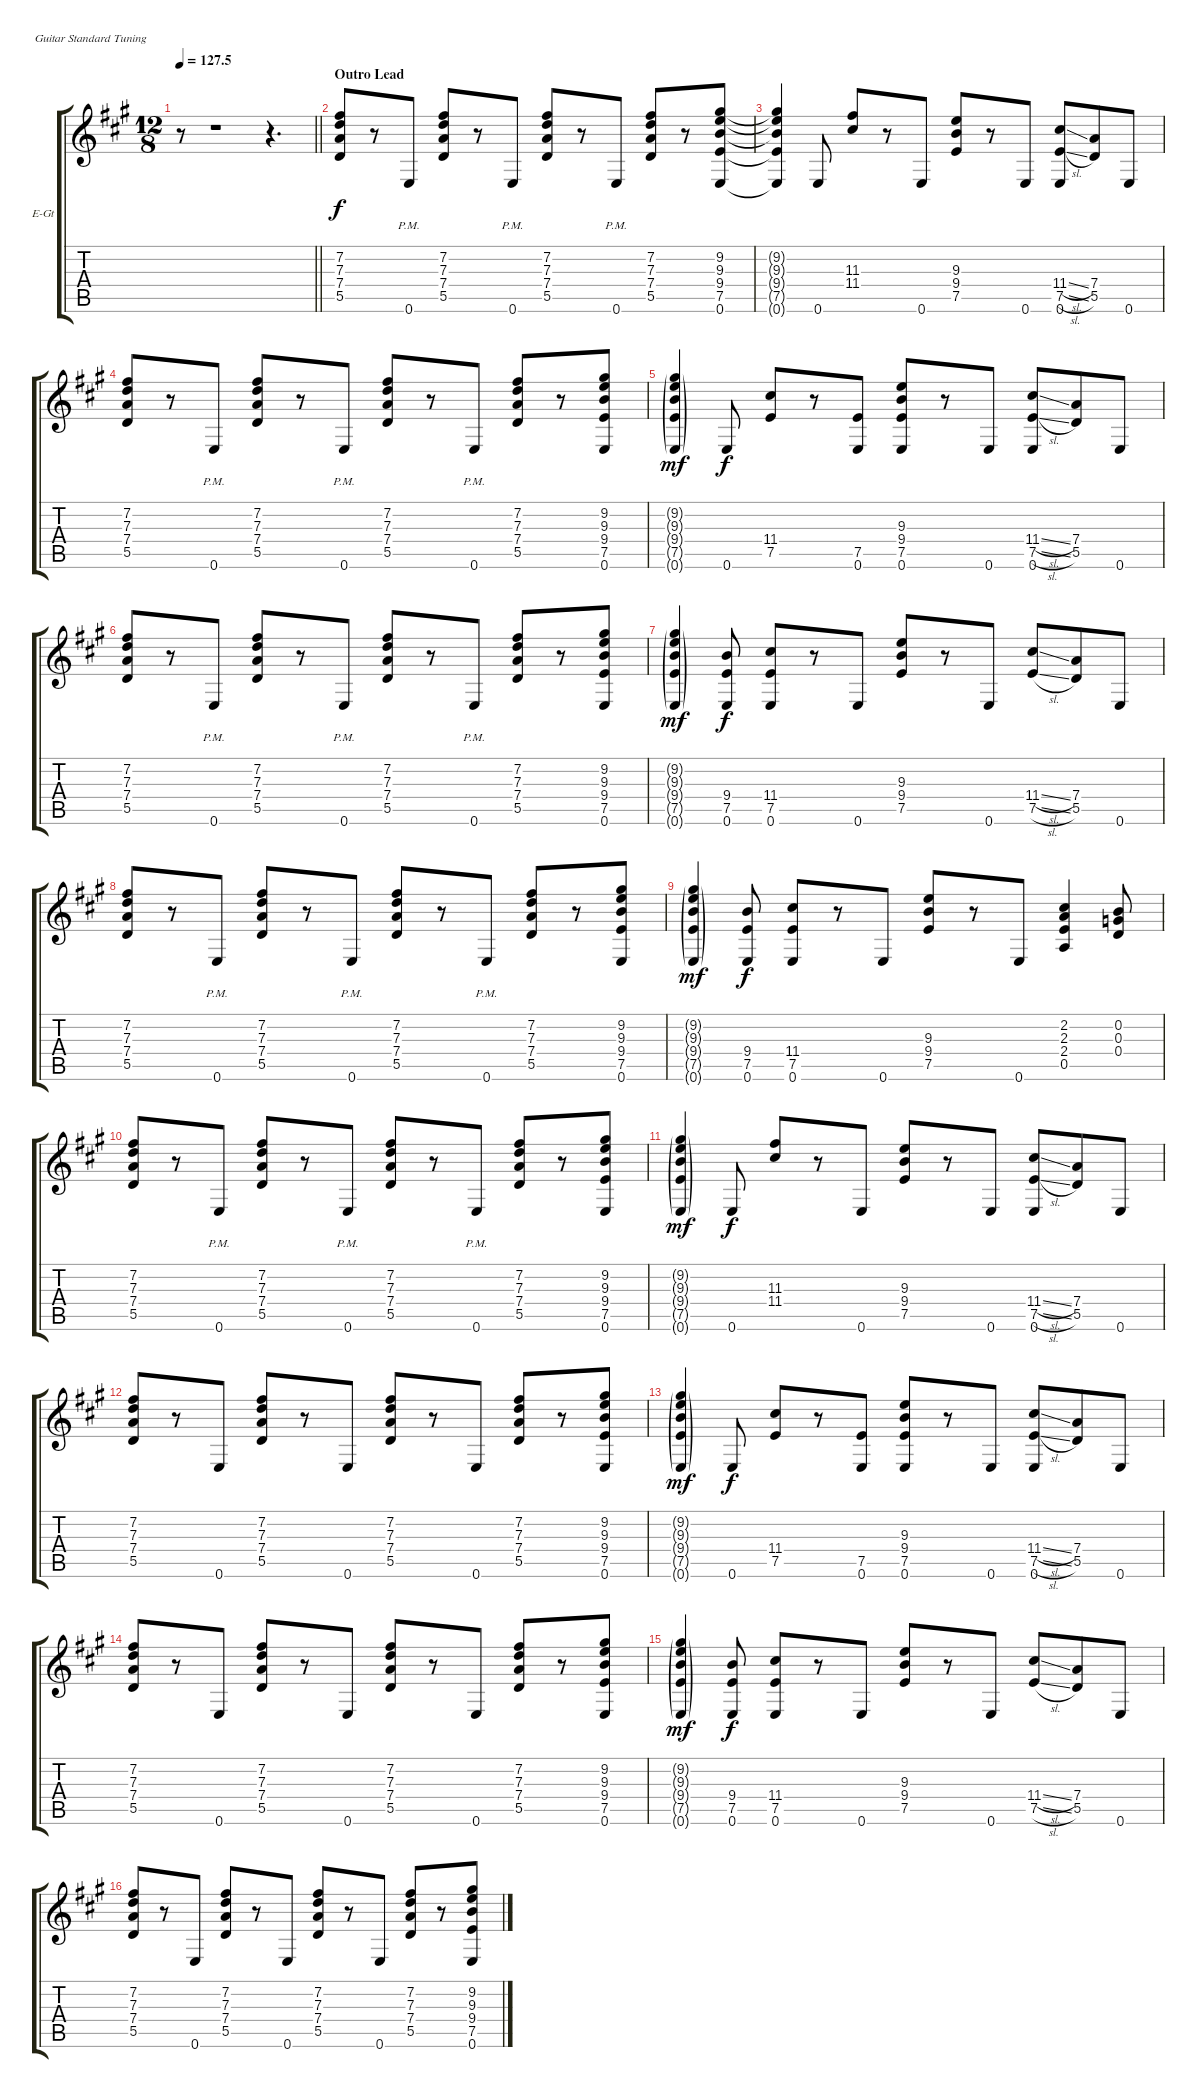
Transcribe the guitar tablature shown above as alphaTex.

\bracketExtendMode groupsimilarinstruments
\firstSystemTrackNameOrientation horizontal
\otherSystemsTrackNameOrientation horizontal
\track ("Guitar 2" "E-Gt") {instrument overdrivenguitar}
\staff {score tabs}
\tuning (E4 B3 G3 D3 A2 E2)
\ts (12 8)
\tempo
127.5
\accidentals auto
\clef g2
\ottava regular
\simile none
\barLineRight lightlight
\ks a
r.8{dy f} r.1 r.4{d} |
\section ("" "Outro Lead")
(7.2 7.3 7.4 5.5).8 r.8 0.6{pm}.8 (7.2 7.3 7.4 5.5).8 r.8 0.6{pm}.8 (7.2 7.3 7.4 5.5).8 r.8 0.6{pm}.8 (7.2 7.3 7.4 5.5).8 r.8 (9.2 9.3 9.4 7.5 0.6).8 |
(9.2{t} 9.3{t} 9.4{t} 7.5{t} 0.6{t}).4 0.6.8 (11.3 11.4).8 r.8 0.6.8 (9.3 9.4 7.5).8 r.8 0.6.8 (11.4{sl} 7.5{sl} 0.6).8 (7.4 5.5).8 0.6.8 |
(7.2 7.3 7.4 5.5).8 r.8 0.6{pm}.8 (7.2 7.3 7.4 5.5).8 r.8 0.6{pm}.8 (7.2 7.3 7.4 5.5).8 r.8 0.6{pm}.8 (7.2 7.3 7.4 5.5).8 r.8 (9.2 9.3 9.4 7.5 0.6).8 |
(9.2{g} 9.3{g} 9.4{g} 7.5{g} 0.6{g}).4{dy mf} 0.6.8{dy f} (11.4 7.5).8 r.8 (7.5 0.6).8 (9.3 9.4 7.5 0.6).8 r.8 0.6.8 (11.4{sl} 7.5{sl} 0.6).8 (7.4 5.5).8 0.6.8 |
(7.2 7.3 7.4 5.5).8 r.8 0.6{pm}.8 (7.2 7.3 7.4 5.5).8 r.8 0.6{pm}.8 (7.2 7.3 7.4 5.5).8 r.8 0.6{pm}.8 (7.2 7.3 7.4 5.5).8 r.8 (9.2 9.3 9.4 7.5 0.6).8 |
(9.2{g} 9.3{g} 9.4{g} 7.5{g} 0.6{g}).4{dy mf} (9.4 7.5 0.6).8{dy f} (11.4 7.5 0.6).8 r.8 0.6.8 (9.3 9.4 7.5).8 r.8 0.6.8 (11.4{sl} 7.5{sl}).8 (7.4 5.5).8 0.6.8 |
(7.2 7.3 7.4 5.5).8 r.8 0.6{pm}.8 (7.2 7.3 7.4 5.5).8 r.8 0.6{pm}.8 (7.2 7.3 7.4 5.5).8 r.8 0.6{pm}.8 (7.2 7.3 7.4 5.5).8 r.8 (9.2 9.3 9.4 7.5 0.6).8 |
(9.2{g} 9.3{g} 9.4{g} 7.5{g} 0.6{g}).4{dy mf} (9.4 7.5 0.6).8{dy f} (11.4 7.5 0.6).8 r.8 0.6.8 (9.3 9.4 7.5).8 r.8 0.6.8 (2.2 2.3 2.4 0.5).4 (0.2 0.3 0.4).8 |
(7.2 7.3 7.4 5.5).8 r.8 0.6{pm}.8 (7.2 7.3 7.4 5.5).8 r.8 0.6{pm}.8 (7.2 7.3 7.4 5.5).8 r.8 0.6{pm}.8 (7.2 7.3 7.4 5.5).8 r.8 (9.2 9.3 9.4 7.5 0.6).8 |
(9.2{g} 9.3{g} 9.4{g} 7.5{g} 0.6{g}).4{dy mf} 0.6.8{dy f} (11.3 11.4).8 r.8 0.6.8 (9.3 9.4 7.5).8 r.8 0.6.8 (11.4{sl} 7.5{sl} 0.6).8 (7.4 5.5).8 0.6.8 |
(7.2 7.3 7.4 5.5).8 r.8 0.6.8 (7.2 7.3 7.4 5.5).8 r.8 0.6.8 (7.2 7.3 7.4 5.5).8 r.8 0.6.8 (7.2 7.3 7.4 5.5).8 r.8 (9.2 9.3 9.4 7.5 0.6).8 |
(9.2{g} 9.3{g} 9.4{g} 7.5{g} 0.6{g}).4{dy mf} 0.6.8{dy f} (11.4 7.5).8 r.8 (7.5 0.6).8 (9.3 9.4 7.5 0.6).8 r.8 0.6.8 (11.4{sl} 7.5{sl} 0.6).8 (7.4 5.5).8 0.6.8 |
(7.2 7.3 7.4 5.5).8 r.8 0.6.8 (7.2 7.3 7.4 5.5).8 r.8 0.6.8 (7.2 7.3 7.4 5.5).8 r.8 0.6.8 (7.2 7.3 7.4 5.5).8 r.8 (9.2 9.3 9.4 7.5 0.6).8 |
(9.2{g} 9.3{g} 9.4{g} 7.5{g} 0.6{g}).4{dy mf} (9.4 7.5 0.6).8{dy f} (11.4 7.5 0.6).8 r.8 0.6.8 (9.3 9.4 7.5).8 r.8 0.6.8 (11.4{sl} 7.5{sl}).8 (7.4 5.5).8 0.6.8 |
(7.2 7.3 7.4 5.5).8 r.8 0.6.8 (7.2 7.3 7.4 5.5).8 r.8 0.6.8 (7.2 7.3 7.4 5.5).8 r.8 0.6.8 (7.2 7.3 7.4 5.5).8 r.8 (9.2 9.3 9.4 7.5 0.6).8
